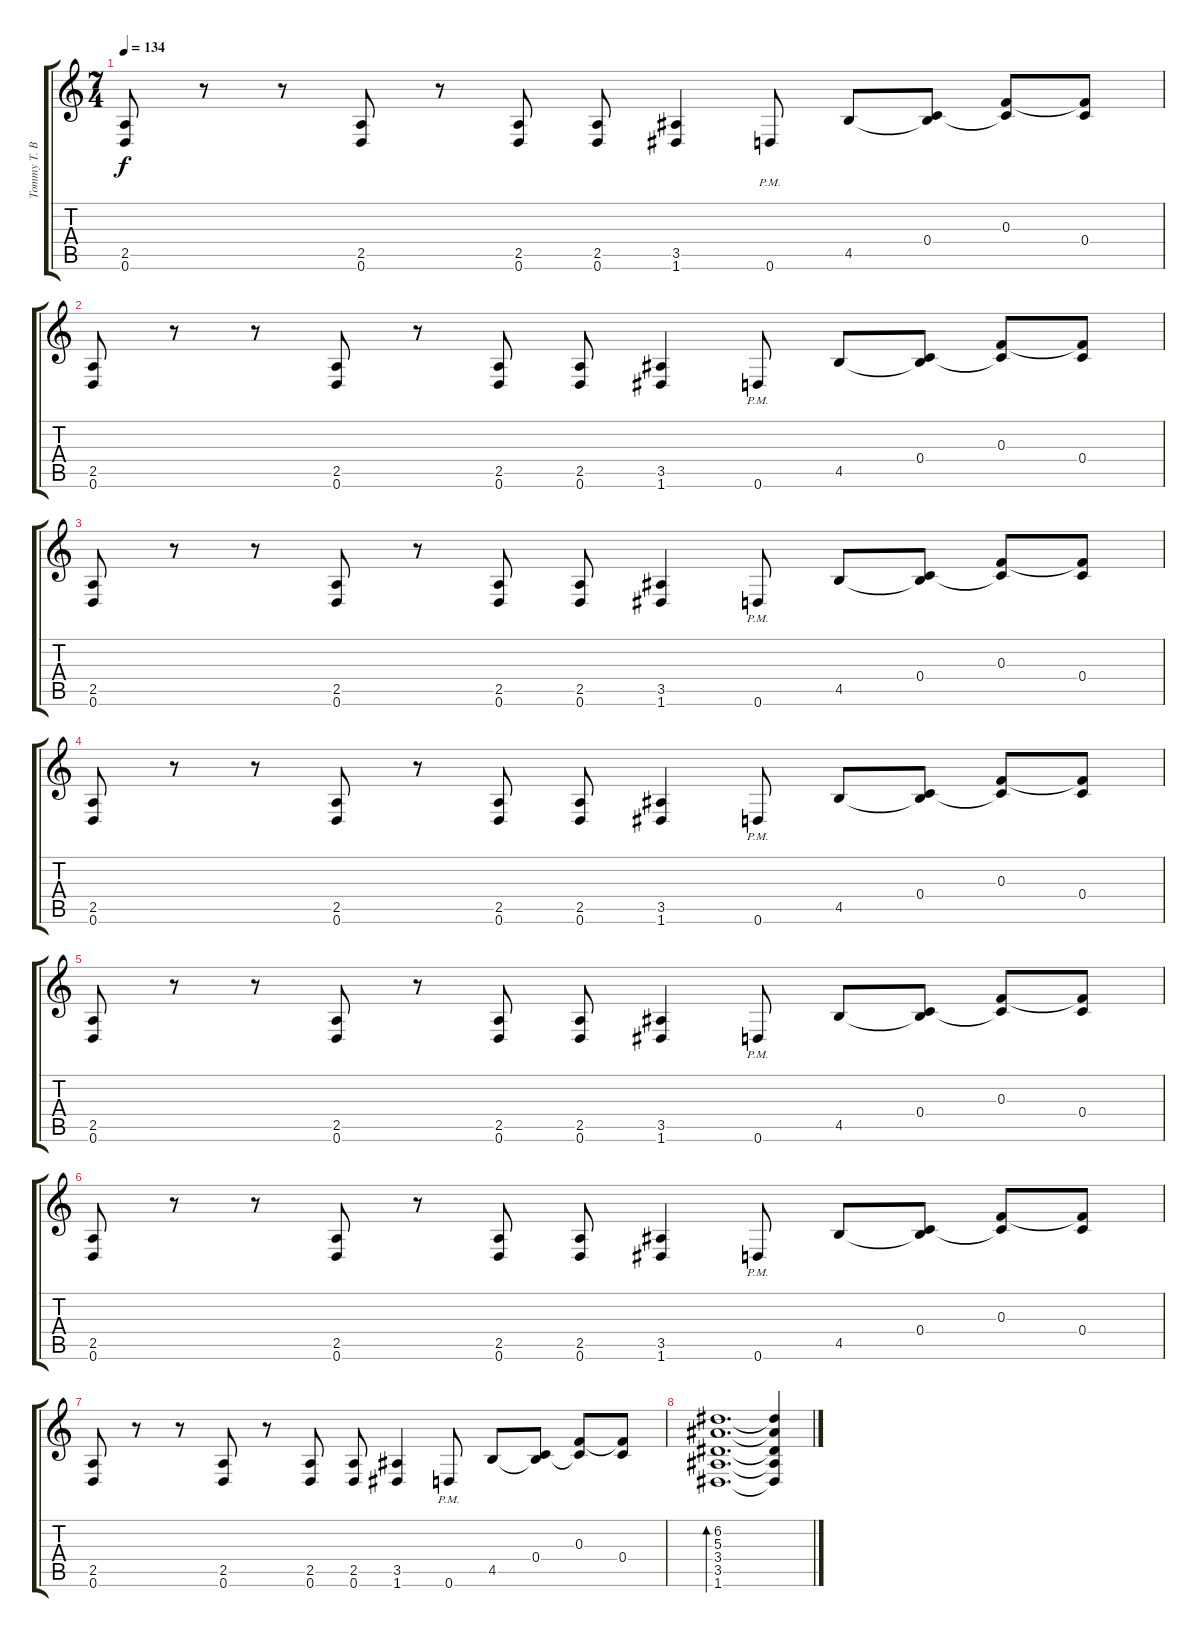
\track ("Tommy T. Baron" "Tommy T. B") {instrument overdrivenguitar}
\staff {score tabs}
\tuning (D4 A3 F3 C3 G2 D2) {hide}
\ts (7 4)
\tempo 134
\clef g2
\ks c
(2.5 0.6).8{dy f} r.8 r.8 (2.5 0.6).8 r.8 (2.5 0.6).8 (2.5 0.6).8 (3.5 1.6).4 0.6{pm}.8 4.5.8 (0.4 4.5{t}).8 (0.3 0.4{t}).8 (0.3{t} 0.4).8 |
(2.5 0.6).8 r.8 r.8 (2.5 0.6).8 r.8 (2.5 0.6).8 (2.5 0.6).8 (3.5 1.6).4 0.6{pm}.8 4.5.8 (0.4 4.5{t}).8 (0.3 0.4{t}).8 (0.3{t} 0.4).8 |
(2.5 0.6).8 r.8 r.8 (2.5 0.6).8 r.8 (2.5 0.6).8 (2.5 0.6).8 (3.5 1.6).4 0.6{pm}.8 4.5.8 (0.4 4.5{t}).8 (0.3 0.4{t}).8 (0.3{t} 0.4).8 |
(2.5 0.6).8 r.8 r.8 (2.5 0.6).8 r.8 (2.5 0.6).8 (2.5 0.6).8 (3.5 1.6).4 0.6{pm}.8 4.5.8 (0.4 4.5{t}).8 (0.3 0.4{t}).8 (0.3{t} 0.4).8 |
(2.5 0.6).8 r.8 r.8 (2.5 0.6).8 r.8 (2.5 0.6).8 (2.5 0.6).8 (3.5 1.6).4 0.6{pm}.8 4.5.8 (0.4 4.5{t}).8 (0.3 0.4{t}).8 (0.3{t} 0.4).8 |
(2.5 0.6).8 r.8 r.8 (2.5 0.6).8 r.8 (2.5 0.6).8 (2.5 0.6).8 (3.5 1.6).4 0.6{pm}.8 4.5.8 (0.4 4.5{t}).8 (0.3 0.4{t}).8 (0.3{t} 0.4).8 |
(2.5 0.6).8 r.8 r.8 (2.5 0.6).8 r.8 (2.5 0.6).8 (2.5 0.6).8 (3.5 1.6).4 0.6{pm}.8 4.5.8 (0.4 4.5{t}).8 (0.3 0.4{t}).8 (0.3{t} 0.4).8 |
(6.2 5.3 3.4 3.5 1.6).1{d bd 240} (6.2{t} 5.3{t} 3.4{t} 3.5{t} 1.6{t}).4
